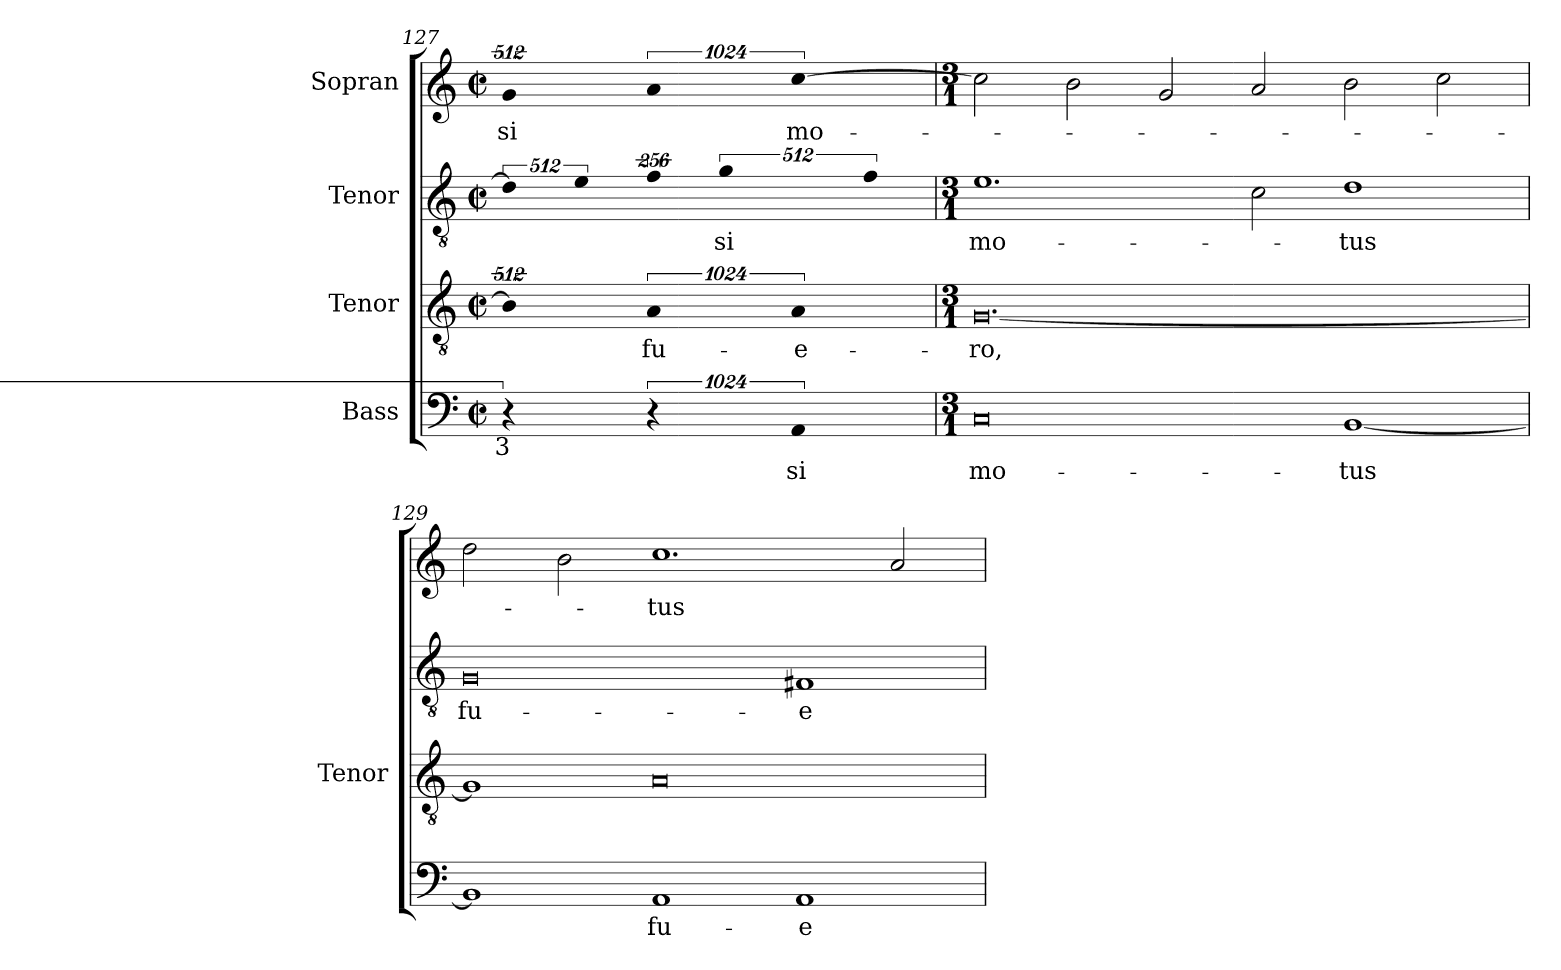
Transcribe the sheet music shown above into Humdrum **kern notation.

**kern	**text	**kern	**text	**kern	**text	**kern	**text
*part4	*part4	*part3	*part3	*part2	*part2	*part1	*part1
*staff4	*staff4	*staff3	*staff3	*staff2	*staff2	*staff1	*staff1
*I"Bass	*	*I"Tenor	*	*I"Tenor	*	*I"Sopran	*
*	*	*I'Tenor	*	*	*	*	*
*clefF4	*	*clefGv2	*	*clefGv2	*	*clefG2	*
*	*	*ITrd7c12	*	*ITrd7c12	*	*	*
*k[]	*	*k[]	*	*k[]	*	*k[]	*
*M2/2	*	*M2/2	*	*M2/2	*	*M2/2	*
*met(c|)	*	*met(c|)	*	*met(c|)	*	*met(c|)	*
=127	=127	=127	=127	=127	=127	=127	=127
!LO:N:vis=1	!	!LO:N:vis=1	!	!LO:N:vis=2	!	!LO:N:vis=1	!
!LO:TX:b:cj:t=3	!	!	!	!	!	!	!
!	!	!	!	!	!	!	!LO:LY:b:color=#000000
512%341r	.	512%341BBi]	.	1024%341Di\]	.	512%341gi	si
!	!	!	!	!LO:N:vis=2	!	!	!
.	.	.	.	1024%341Ei\	.	.	.
!LO:N:vis=1	!	!LO:N:vis=1	!	!	!	!	!
!	!	!	!LO:LY:b:color=#000000	!LO:N:vis=2	!	!LO:N:vis=1	!
1024%683r	.	1024%683AAi	fu-	512%171Fi\	.	1024%683ai	.
!	!	!	!	!LO:N:vis=1	!	!	!
!	!	!	!	!	!LO:LY:b:color=#000000	!	!
.	.	.	.	512%341Gi	si	.	.
!LO:N:vis=1	!	!	!	!	!	!	!
!	!LO:LY:b:color=#000000	!LO:N:vis=1	!	!	!	!	!
!	!	!	!LO:LY:b:color=#000000	!	!	!LO:N:vis=1	!
!	!	!	!	!	!	!	!LO:LY:b:color=#000000
1024%683AAi	si	1024%683AAi	-e-	.	.	[>1024%683cci	mo-
!	!	!	!	!LO:N:vis=2	!	!	!
.	.	.	.	512%171Fi\	.	.	.
=128	=128	=128	=128	=128	=128	=128	=128
*M3/1	*	*M3/1	*	*M3/1	*	*M3/1	*
!	!LO:LY:b:color=#000000	!	!	!	!	!	!
!	!	!	!LO:LY:b:color=#000000	!	!	!	!
!	!	!	!	!	!LO:LY:b:color=#000000	!	!
0Ci	mo-	[<0.GGi	-ro,	1.Ei	mo-	2cci\]	.
.	.	.	.	.	.	2bi\	.
.	.	.	.	.	.	2gi/	.
.	.	.	.	2Ci\	.	2ai/	.
!	!LO:LY:b:color=#000000	!	!	!	!	!	!
!	!	!	!	!	!LO:LY:b:color=#000000	!	!
[<1BBi	-tus	.	.	1Di	-tus	2bi\	.
.	.	.	.	.	.	2cci\	.
!!LO:LB:g=z
=129	=129	=129	=129	=129	=129	=129	=129
!	!	!	!	!	!LO:LY:b:color=#000000	!	!
1BBi]	.	1GGi]	.	0GGi	fu-	2ddi\	.
.	.	.	.	.	.	2bi\	.
!	!LO:LY:b:color=#000000	!	!	!	!	!	!
!	!	!	!	!	!	!	!LO:LY:b:color=#000000
1AAi	fu-	0AAi	.	.	.	1.cci	-tus
!	!LO:LY:b:color=#000000	!	!	!	!	!	!
!	!	!	!	!	!LO:LY:b:color=#000000	!	!
1AAi	-e-	.	.	1FF#Xi	-e-	.	.
.	.	.	.	.	.	2ai/	.
=	=	=	=	=	=	=	=
*-	*-	*-	*-	*-	*-	*-	*-
